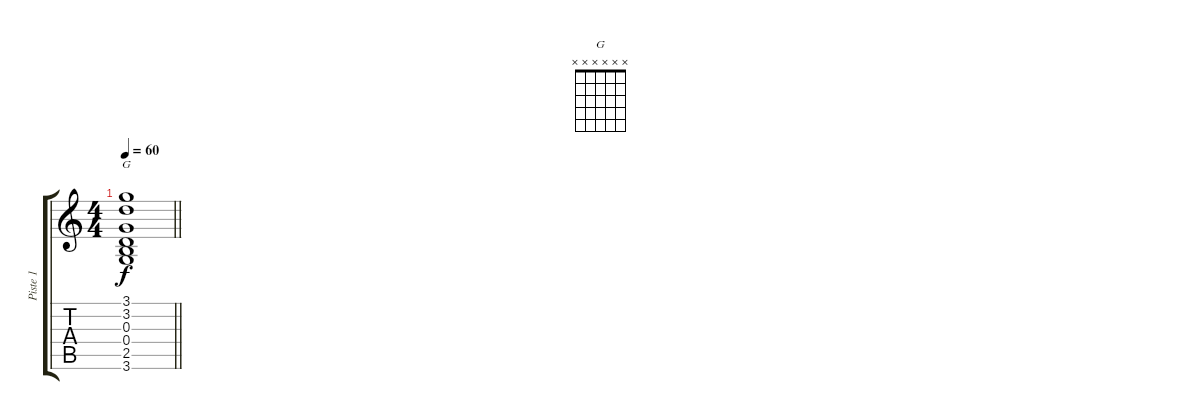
\track ("Piste 1" "Piste 1") {instrument acousticguitarsteel}
\staff {score tabs}
\tuning (E4 B3 G3 D3 A2 E2) {hide}
\chord ("G" x x x x x x)
\ts (4 4)
\tempo 60
\clef g2
\barLineRight lightlight
\ks c
(3.1 3.2 0.3 0.4 2.5 3.6).1{ch "G" dy f}
